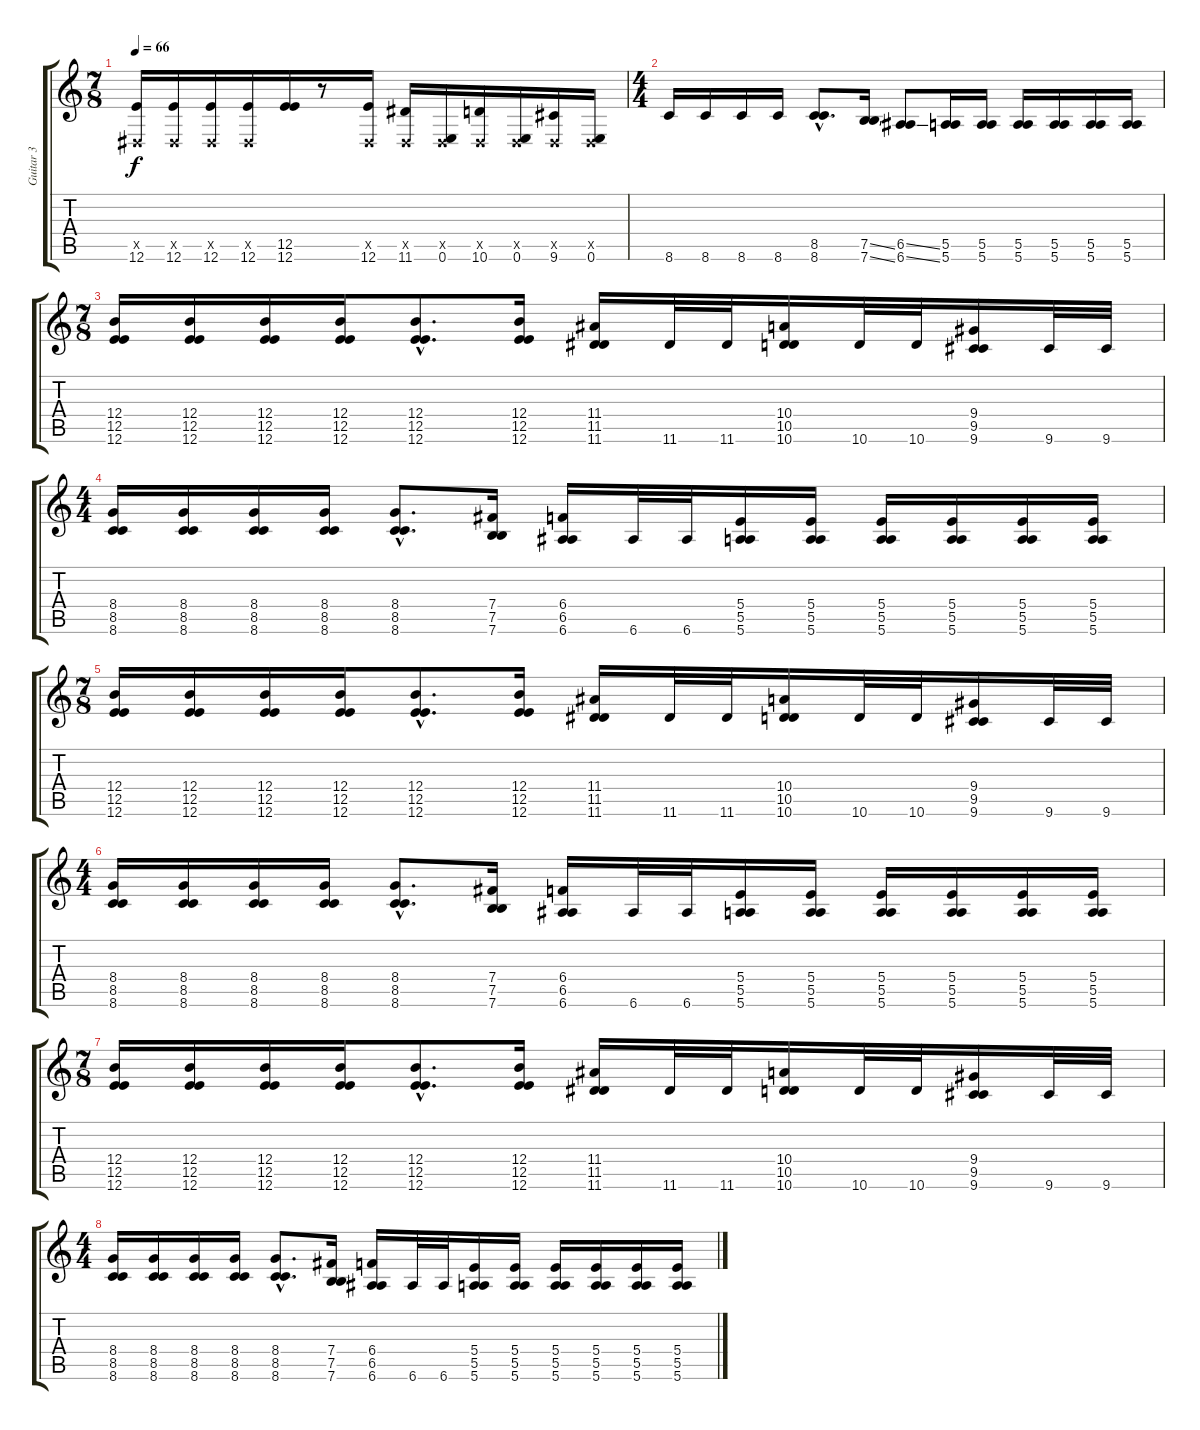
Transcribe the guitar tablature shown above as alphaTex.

\track ("Guitar 3" "Guitar 3") {instrument overdrivenguitar}
\staff {score tabs}
\tuning (B3 B3 B3 B2 E2 E2) {hide}
\ts (7 8)
\tempo 66
\clef g2
\ks c
(-1.5{x} 12.6).16{dy f} (-1.5{x} 12.6).16 (-1.5{x} 12.6).16 (-1.5{x} 12.6).16 (12.5 12.6).16 r.8 (-1.5{x} 12.6).16 (-1.5{x} 11.6).16 (-1.5{x} 0.6).16 (-1.5{x} 10.6).16 (-1.5{x} 0.6).16 (-1.5{x} 9.6).16 (-1.5{x} 0.6).16 |
\ts (4 4)
8.6.16{volume 13} 8.6.16 8.6.16 8.6.16 (8.5{hac} 8.6{hac}).8{d} (7.5{ss} 7.6{ss}).16 (6.5{ss} 6.6{ss}).8 (5.5 5.6).16 (5.5 5.6).16 (5.5 5.6).16 (5.5 5.6).16 (5.5 5.6).16 (5.5 5.6).16 |
\ts (7 8)
(12.4 12.5 12.6).16 (12.4 12.5 12.6).16 (12.4 12.5 12.6).16 (12.4 12.5 12.6).16 (12.4{hac} 12.5{hac} 12.6{hac}).8{d} (12.4 12.5 12.6).16 (11.4 11.5 11.6).16 11.6.32 11.6.32 (10.4 10.5 10.6).16 10.6.32 10.6.32 (9.4 9.5 9.6).16 9.6.32 9.6.32 |
\ts (4 4)
(8.4 8.5 8.6).16 (8.4 8.5 8.6).16 (8.4 8.5 8.6).16 (8.4 8.5 8.6).16 (8.4{hac} 8.5{hac} 8.6{hac}).8{d} (7.4 7.5 7.6).16 (6.4 6.5 6.6).16 6.6.32 6.6.32 (5.4 5.5 5.6).16 (5.4 5.5 5.6).16 (5.4 5.5 5.6).16 (5.4 5.5 5.6).16 (5.4 5.5 5.6).16 (5.4 5.5 5.6).16 |
\ts (7 8)
(12.4 12.5 12.6).16 (12.4 12.5 12.6).16 (12.4 12.5 12.6).16 (12.4 12.5 12.6).16 (12.4{hac} 12.5{hac} 12.6{hac}).8{d} (12.4 12.5 12.6).16 (11.4 11.5 11.6).16 11.6.32 11.6.32 (10.4 10.5 10.6).16 10.6.32 10.6.32 (9.4 9.5 9.6).16 9.6.32 9.6.32 |
\ts (4 4)
(8.4 8.5 8.6).16 (8.4 8.5 8.6).16 (8.4 8.5 8.6).16 (8.4 8.5 8.6).16 (8.4{hac} 8.5{hac} 8.6{hac}).8{d} (7.4 7.5 7.6).16 (6.4 6.5 6.6).16 6.6.32 6.6.32 (5.4 5.5 5.6).16 (5.4 5.5 5.6).16 (5.4 5.5 5.6).16 (5.4 5.5 5.6).16 (5.4 5.5 5.6).16 (5.4 5.5 5.6).16 |
\ts (7 8)
(12.4 12.5 12.6).16 (12.4 12.5 12.6).16 (12.4 12.5 12.6).16 (12.4 12.5 12.6).16 (12.4{hac} 12.5{hac} 12.6{hac}).8{d} (12.4 12.5 12.6).16 (11.4 11.5 11.6).16 11.6.32 11.6.32 (10.4 10.5 10.6).16 10.6.32 10.6.32 (9.4 9.5 9.6).16 9.6.32 9.6.32 |
\ts (4 4)
(8.4 8.5 8.6).16 (8.4 8.5 8.6).16 (8.4 8.5 8.6).16 (8.4 8.5 8.6).16 (8.4{hac} 8.5{hac} 8.6{hac}).8{d} (7.4 7.5 7.6).16 (6.4 6.5 6.6).16 6.6.32 6.6.32 (5.4 5.5 5.6).16 (5.4 5.5 5.6).16 (5.4 5.5 5.6).16 (5.4 5.5 5.6).16 (5.4 5.5 5.6).16 (5.4 5.5 5.6).16
